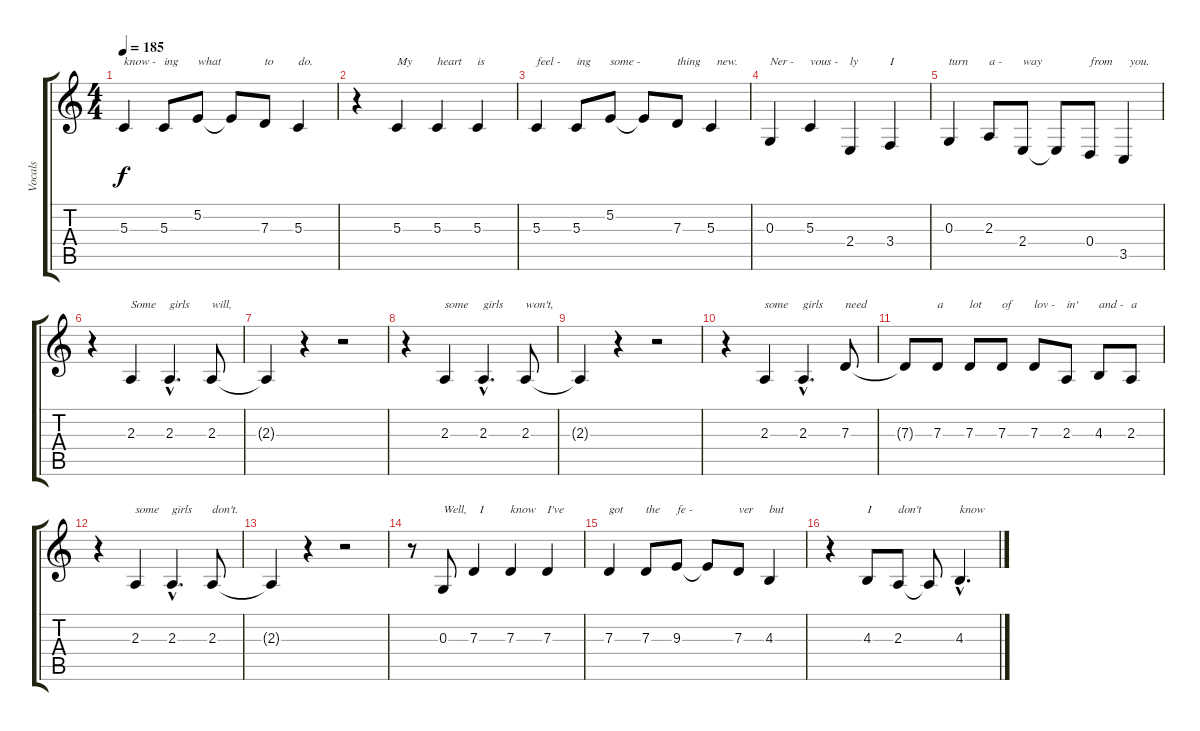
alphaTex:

\track ("Vocals" "Vocals") {instrument englishhorn}
\staff {score tabs}
\tuning (E4 B3 G3 D3 A2 E2) {hide}
\ts (4 4)
\tempo 185
\clef g2
\ks c
5.3.4{txt "know -" dy f} 5.3.8{txt "ing"} 5.2.8{txt "what"} 5.2{t}.8 7.3.8{txt "to"} 5.3.4{txt "do."} |
r.4 5.3.4{txt "My"} 5.3.4{txt "heart"} 5.3.4{txt "is"} |
5.3.4{txt "feel -"} 5.3.8{txt "ing"} 5.2.8{txt "some -"} 5.2{t}.8 7.3.8{txt "thing"} 5.3.4{txt "  new."} |
0.3.4{txt "Ner -"} 5.3.4{txt "vous -"} 2.4.4{txt "ly"} 3.4.4{txt "I"} |
0.3.4{txt "turn"} 2.3.8{txt "a -"} 2.4.8{txt "way"} 2.4{t}.8 0.4.8{txt "from"} 3.5.4{txt "  you."} |
r.4 2.3.4{txt "Some"} 2.3{hac}.4{d txt "girls"} 2.3.8{txt "will,"} |
2.3{t}.4 r.4 r.2 |
r.4 2.3.4{txt "some"} 2.3{hac}.4{d txt "girls"} 2.3.8{txt "won't,"} |
2.3{t}.4 r.4 r.2 |
r.4 2.3.4{txt "some"} 2.3{hac}.4{d txt "girls"} 7.3.8{txt "need"} |
7.3{t}.8 7.3.8{txt "a"} 7.3.8{txt "lot"} 7.3.8{txt "of"} 7.3.8{txt "lov -"} 2.3.8{txt "in'"} 4.3.8{txt "and -"} 2.3.8{txt "a"} |
r.4 2.3.4{txt "some"} 2.3{hac}.4{d txt "girls"} 2.3.8{txt "don't."} |
2.3{t}.4 r.4 r.2 |
r.8 0.3.8{txt "Well,"} 7.3.4{txt "  I"} 7.3.4{txt "know"} 7.3.4{txt "I've"} |
7.3.4{txt "got"} 7.3.8{txt "the"} 9.3.8{txt "fe -"} 9.3{t}.8 7.3.8{txt "ver"} 4.3.4{txt "but"} |
r.4 4.3.8{txt "I"} 2.3.8{txt "don't"} 2.3{t}.8 4.3{hac}.4{d txt "know"}
